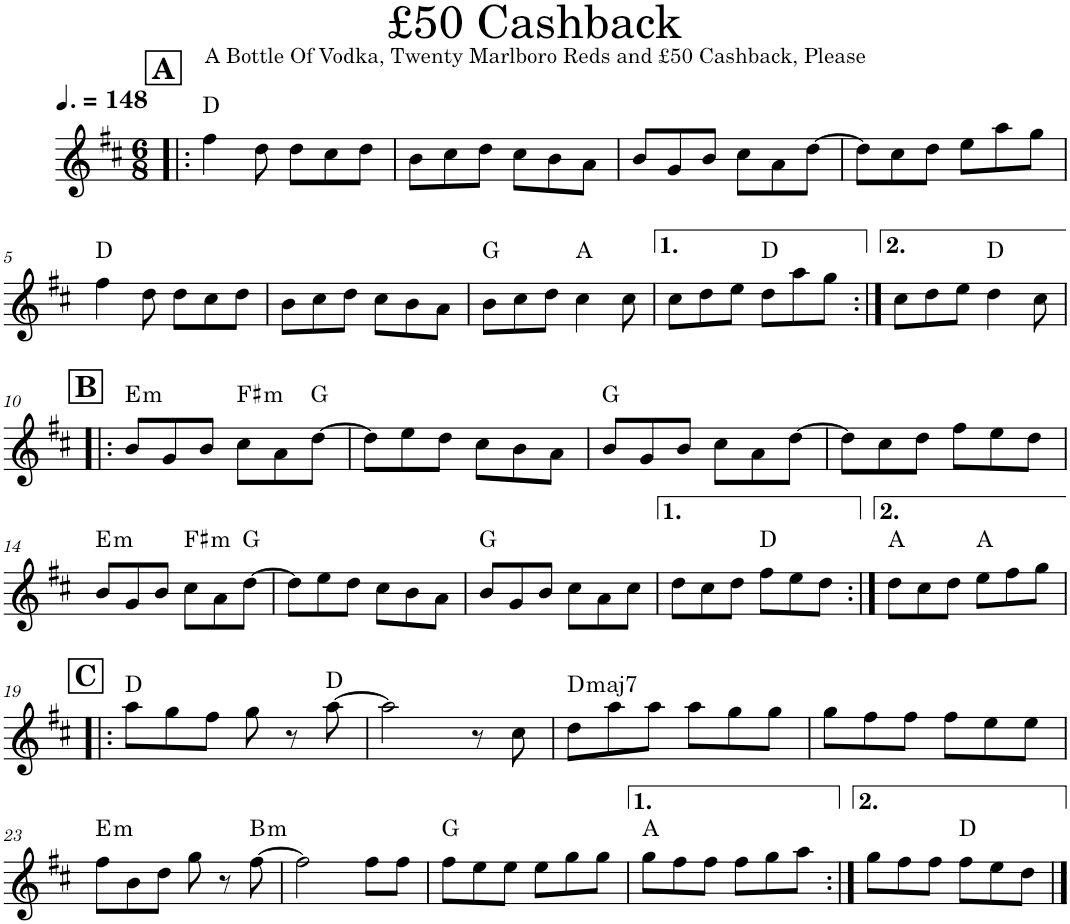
**kern	**harte
*part1	*part1
*staff1	*
*I"Piano	*
*I'Pno.	*
*clefG2	*
*k[f#c#]	*
*M6/8	*
*MM222	*
!!LO:REH:place=s1:a:B:cj:fs=14:t=A
=1!|:	=1!|:
4ff#\	D:maj
8dd\	.
8dd\L	.
8cc#\	.
8dd\J	.
=2	=2
8b\L	.
8cc#\	.
8dd\J	.
8cc#\L	.
8b\	.
8a\J	.
=3	=3
8b/L	.
8g/	.
8b/J	.
8cc#\L	.
8a\	.
[8dd\J	.
=4	=4
8dd\L]	.
8cc#\	.
8dd\J	.
8ee\L	.
8aa\	.
8gg\J	.
!!LO:LB:g=z
=5	=5
4ff#\	D:maj
8dd\	.
8dd\L	.
8cc#\	.
8dd\J	.
=6	=6
8b\L	.
8cc#\	.
8dd\J	.
8cc#\L	.
8b\	.
8a\J	.
=7	=7
8b\L	G:maj
8cc#\	.
8dd\J	.
4cc#\	A:maj
8cc#\	.
=8	=8
8cc#\L	.
8dd\	.
8ee\J	.
8dd\L	D:maj
8aa\	.
8gg\J	.
=9:|!	=9:|!
8cc#\L	.
8dd\	.
8ee\J	.
4dd\	D:maj
8cc#\	.
!!LO:LB:g=z
!!LO:REH:place=s1:a:B:cj:fs=14:t=B
=10!|:	=10!|:
!	!LO:H:kt=m
8b/L	E:min
8g/	.
8b/J	.
!	!LO:H:kt=m
8cc#\L	F#:min
8a\	.
[8dd\J	G:maj
=11	=11
8dd\L]	.
8ee\	.
8dd\J	.
8cc#\L	.
8b\	.
8a\J	.
=12	=12
8b/L	G:maj
8g/	.
8b/J	.
8cc#\L	.
8a\	.
[8dd\J	.
=13	=13
8dd\L]	.
8cc#\	.
8dd\J	.
8ff#\L	.
8ee\	.
8dd\J	.
!!LO:LB:g=z
=14	=14
!	!LO:H:kt=m
8b/L	E:min
8g/	.
8b/J	.
!	!LO:H:kt=m
8cc#\L	F#:min
8a\	.
[8dd\J	G:maj
=15	=15
8dd\L]	.
8ee\	.
8dd\J	.
8cc#\L	.
8b\	.
8a\J	.
=16	=16
8b/L	G:maj
8g/	.
8b/J	.
8cc#\L	.
8a\	.
8cc#\J	.
=17	=17
8dd\L	.
8cc#\	.
8dd\J	.
8ff#\L	D:maj
8ee\	.
8dd\J	.
=18:|!	=18:|!
8dd\L	A:maj
8cc#\	.
8dd\J	.
8ee\L	A:maj
8ff#\	.
8gg\J	.
!!LO:LB:g=z
!!LO:REH:place=s1:a:B:cj:fs=14:t=C
=19!|:	=19!|:
8aa\L	D:maj
8gg\	.
8ff#\J	.
8gg\	.
8r	.
[8aa\	D:maj
=20	=20
2aa\]	.
8r	.
8cc#\	.
=21	=21
!	!LO:H:kt=maj7
8dd\L	D:maj7
8aa\	.
8aa\J	.
8aa\L	.
8gg\	.
8gg\J	.
=22	=22
8gg\L	.
8ff#\	.
8ff#\J	.
8ff#\L	.
8ee\	.
8ee\J	.
!!LO:LB:g=z
=23	=23
!	!LO:H:kt=m
8ff#\L	E:min
8b\	.
8dd\J	.
8gg\	.
8r	.
!	!LO:H:kt=m
[8ff#\	B:min
=24	=24
2ff#\]	.
8ff#\L	.
8ff#\J	.
=25	=25
8ff#\L	G:maj
8ee\	.
8ee\J	.
8ee\L	.
8gg\	.
8gg\J	.
=26	=26
8gg\L	A:maj
8ff#\	.
8ff#\J	.
8ff#\L	.
8gg\	.
8aa\J	.
=27:|!	=27:|!
8gg\L	.
8ff#\	.
8ff#\J	.
8ff#\L	D:maj
8ee\	.
8dd\J	.
==	==
*-	*-
